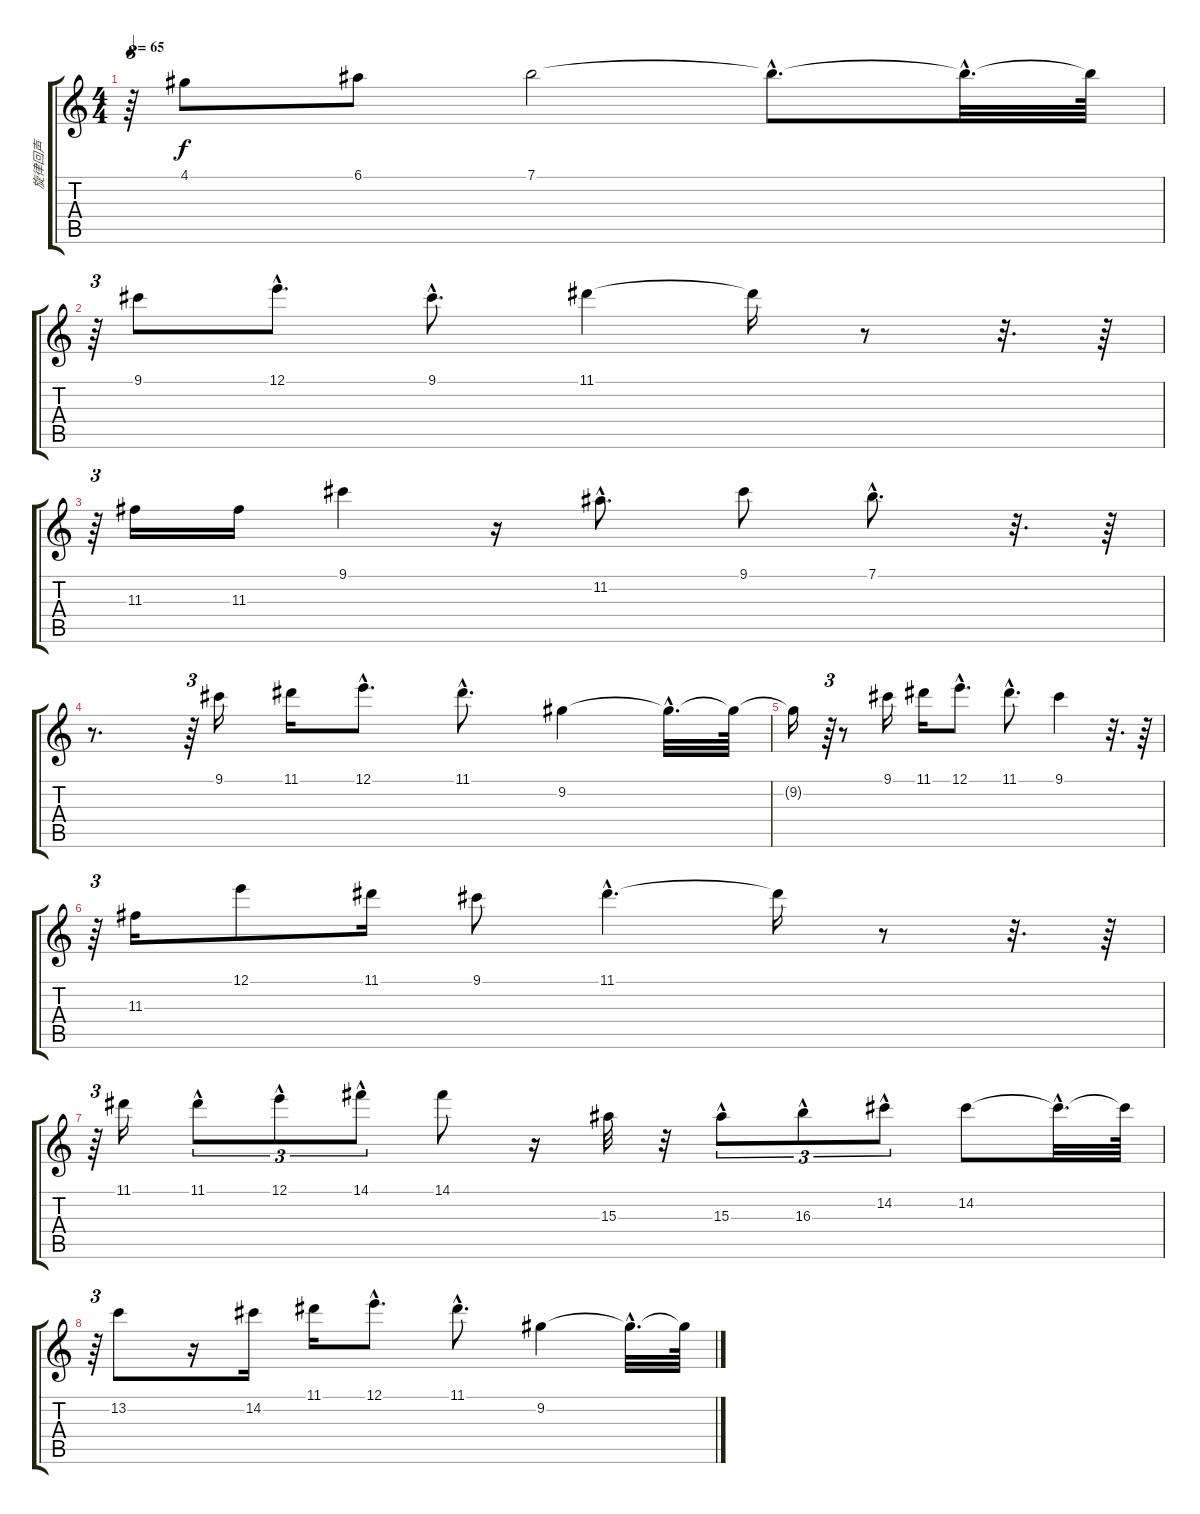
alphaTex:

\track ("旋律回声" "旋律回声") {instrument overdrivenguitar}
\staff {score tabs}
\tuning (E4 B3 G3 D3 A2 E2) {hide}
\ts (4 4)
\tempo 65
\clef g2
\ks c
r.64{tu (3 2) dy f} 4.1.8 6.1.8 7.1.2 7.1{hac t}.8{d} 7.1{hac t}.32{d} 7.1{t}.64 |
r.64{tu (3 2)} 9.1.8 12.1{hac}.8{d} 9.1{hac}.8{d} 11.1.4 11.1{t}.16 r.8 r.32{d} r.64 |
r.64{tu (3 2)} 11.3.16 11.3.16 9.1.4 r.16 11.2{hac}.8{d} 9.1.8 7.1{hac}.8{d} r.32{d} r.64 |
r.8{d} r.64{tu (3 2)} 9.1.16 11.1.16 12.1{hac}.8{d} 11.1{hac}.8{d} 9.2.4 9.2{hac t}.32{d} 9.2{t}.64 |
9.2{t}.16 r.64{tu (3 2)} r.8 9.1.16 11.1.16 12.1{hac}.8{d} 11.1{hac}.8{d} 9.1.4 r.32{d} r.64 |
r.64{tu (3 2)} 11.3.16 12.1.8 11.1.16 9.1.8 11.1{hac}.4{d} 11.1{t}.16 r.8 r.32{d} r.64 |
r.64{tu (3 2)} 11.1.16 11.1{hac}.8{tu (3 2)} 12.1{hac}.8{tu (3 2)} 14.1{hac}.8{tu (3 2)} 14.1.8 r.16 15.3.32 r.32 15.3{hac}.8{tu (3 2)} 16.3{hac}.8{tu (3 2)} 14.2{hac}.8{tu (3 2)} 14.2.8 14.2{hac t}.32{d} 14.2{t}.64 |
r.64{tu (3 2)} 13.2.8 r.16 14.2.16 11.1.16 12.1{hac}.8{d} 11.1{hac}.8{d} 9.2.4 9.2{hac t}.32{d} 9.2{t}.64
